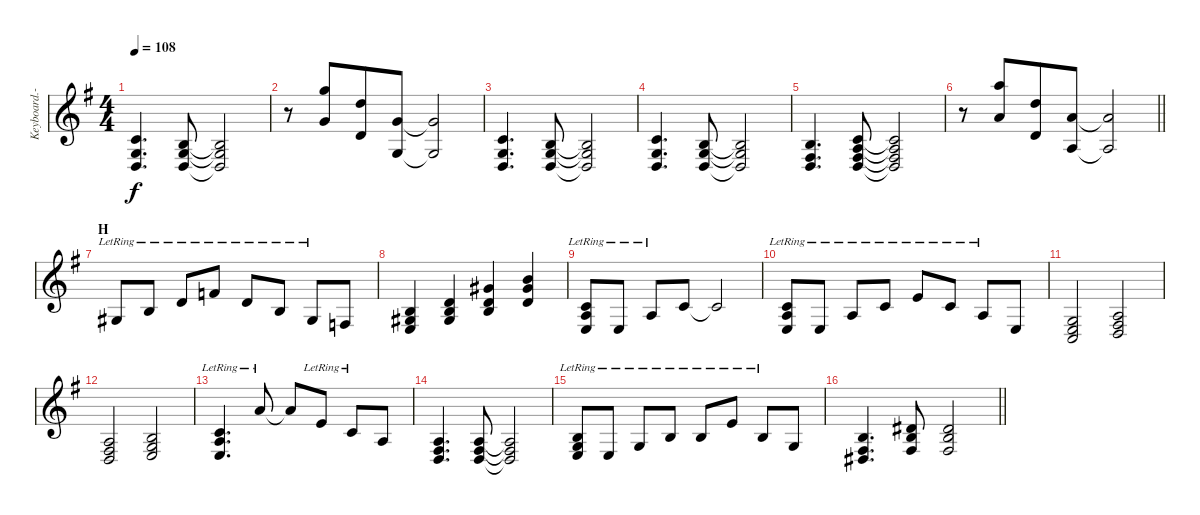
\track ("Keyboard.-II" "Keyboard.-") {instrument brightacousticpiano}
\staff {score}
\tuning (E4 B3 G3 D3 A2 E2 B1) {hide}
\ts (4 4)
\tempo 108
\clef g2
\ks g
(1.2 0.3 0.4).4{d dy f} (0.2 0.3 0.4).8 (0.2{t} 0.3{t} 0.4{t}).2 |
r.8 (15.1 12.3).8{beam merge} (10.1 7.3).8 (3.1 0.3).8 (3.1{t} 0.3{t}).2 |
(1.2 0.3 0.4).4{d} (0.2 0.3 0.4).8 (0.2{t} 0.3{t} 0.4{t}).2 |
(1.2 0.3 0.4).4{d} (0.2 0.3 0.4).8 (0.2{t} 0.3{t} 0.4{t}).2 |
(0.2 4.4 5.5).4{d} (1.2 2.3 4.4 5.5).8 (1.2{t} 2.3{t} 4.4{t} 5.5{t}).2 |
\barLineRight lightlight
r.8 (17.1 14.3).8{beam merge} (10.1 7.3).8 (5.1 2.3).8 (5.1{t} 2.3{t}).2 |
\section ("" "H")
1.3{lr}.8 0.2{lr}.8 3.2{lr}.8 1.1{lr}.8 3.2{lr}.8 0.2{lr}.8 1.3{lr}.8 3.4.8 |
(0.2 1.3 2.4).4 (3.2 4.3 6.4).4 (4.1 3.2 4.3).4 (7.1 9.2 7.3).4 |
(1.2{lr} 2.3{lr} 2.4{lr}).8 2.4{lr}.8 2.3{lr}.8 1.2.8 1.2{t}.2 |
(1.2{lr} 2.3{lr} 2.4{lr}).8 2.4{lr}.8 2.3{lr}.8 1.2{lr}.8 0.1{lr}.8 1.2{lr}.8 2.3{lr}.8 2.4.8 |
(0.3 2.4 3.5).2 (2.3 4.4 5.5).2 |
(2.3 4.4 5.5).2 (0.2 0.3 2.4).2 |
(1.2{lr} 2.3{lr} 2.4{lr}).4{d} 5.1{lr}.8 5.1{t}.8 0.1{lr}.8 1.2{lr}.8 2.3.8 |
(2.3 4.4 5.5).4{d} (2.3 4.4 5.5).8 (2.3{t} 4.4{t} 5.5{t}).2 |
(0.2{lr} 0.3{lr} 2.4{lr}).8 2.4{lr}.8 0.3{lr}.8 0.2{lr}.8 0.2{lr}.8 0.1{lr}.8 0.2{lr}.8 0.3.8 |
\barLineRight lightlight
(0.2 4.4 6.5).4{d} (4.2 4.3 4.4).8 (4.2 4.3 4.4).2
